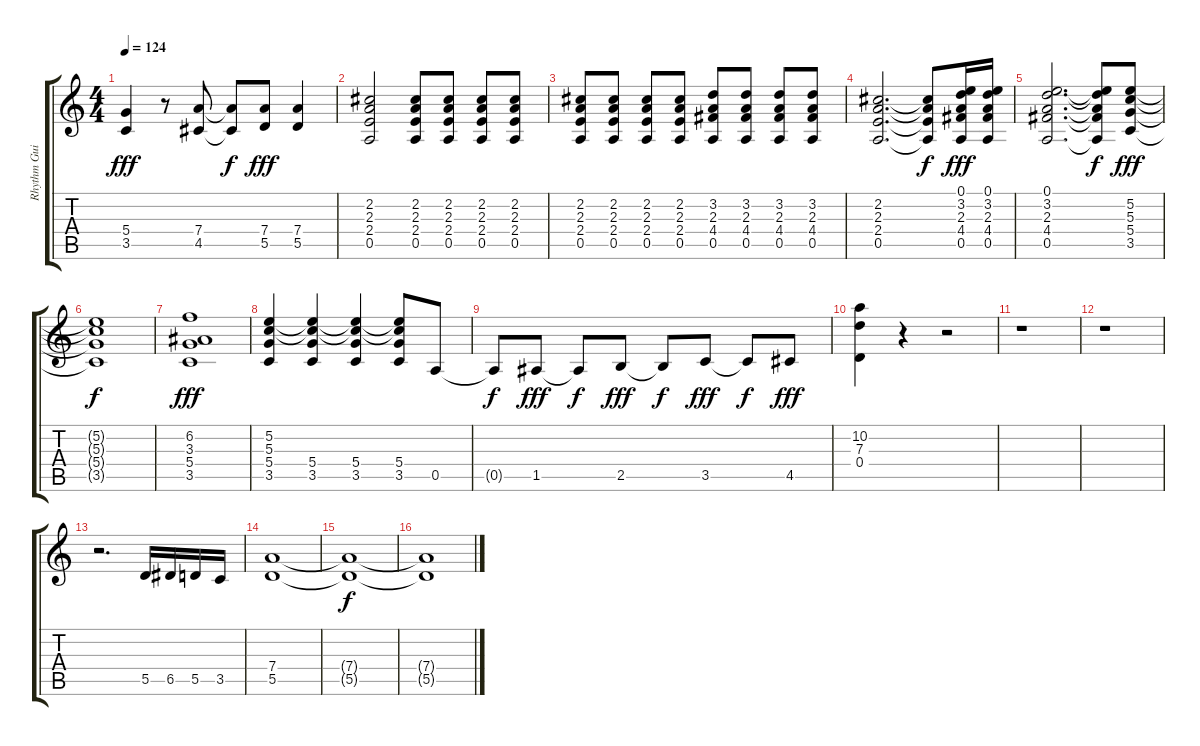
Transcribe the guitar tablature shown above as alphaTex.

\track ("Rhythm Guitar 2 Double" "Rhythm Gui") {instrument distortionguitar}
\staff {score tabs}
\tuning (E4 B3 G3 D3 A2 E2) {hide}
\ts (4 4)
\tempo 124
\clef g2
\ks c
(5.4 3.5).4{dy fff} r.8 (7.4 4.5).8 (7.4{t} 4.5{t}).8{dy f} (7.4 5.5).8{dy fff} (7.4 5.5).4 |
(2.2 2.3 2.4 0.5).2 (2.2 2.3 2.4 0.5).8 (2.2 2.3 2.4 0.5).8 (2.2 2.3 2.4 0.5).8 (2.2 2.3 2.4 0.5).8 |
(2.2 2.3 2.4 0.5).8 (2.2 2.3 2.4 0.5).8 (2.2 2.3 2.4 0.5).8 (2.2 2.3 2.4 0.5).8 (3.2 2.3 4.4 0.5).8 (3.2 2.3 4.4 0.5).8 (3.2 2.3 4.4 0.5).8 (3.2 2.3 4.4 0.5).8 |
(2.2 2.3 2.4 0.5).2{d} (2.2{t} 2.3{t} 2.4{t} 0.5{t}).8{dy f} (0.1 3.2 2.3 4.4 0.5).16{dy fff} (0.1 3.2 2.3 4.4 0.5).16 |
(0.1 3.2 2.3 4.4 0.5).2{d} (0.1{t} 3.2{t} 2.3{t} 4.4{t} 0.5{t}).8{dy f} (5.2 5.3 5.4 3.5).8{dy fff} |
(5.2{t} 5.3{t} 5.4{t} 3.5{t}).1{dy f} |
(6.2 3.3 5.4 3.5).1{dy fff} |
(5.2 5.3 5.4 3.5).4 (5.2{t} 5.3{t} 5.4 3.5).4 (5.2{t} 5.3{t} 5.4 3.5).4 (5.2{t} 5.3{t} 5.4 3.5).8 0.5.8 |
0.5{t}.8{dy f} 1.5.8{dy fff} 1.5{t}.8{dy f} 2.5.8{dy fff} 2.5{t}.8{dy f} 3.5.8{dy fff} 3.5{t}.8{dy f} 4.5.8{dy fff} |
(10.2 7.3 0.4).4 r.4 r.2 |
r.1 |
r.1 |
r.2{d} 5.5.16 6.5.16 5.5.16 3.5.16 |
(7.4 5.5).1 |
(7.4{t} 5.5{t}).1{dy f} |
(7.4{t} 5.5{t}).1
